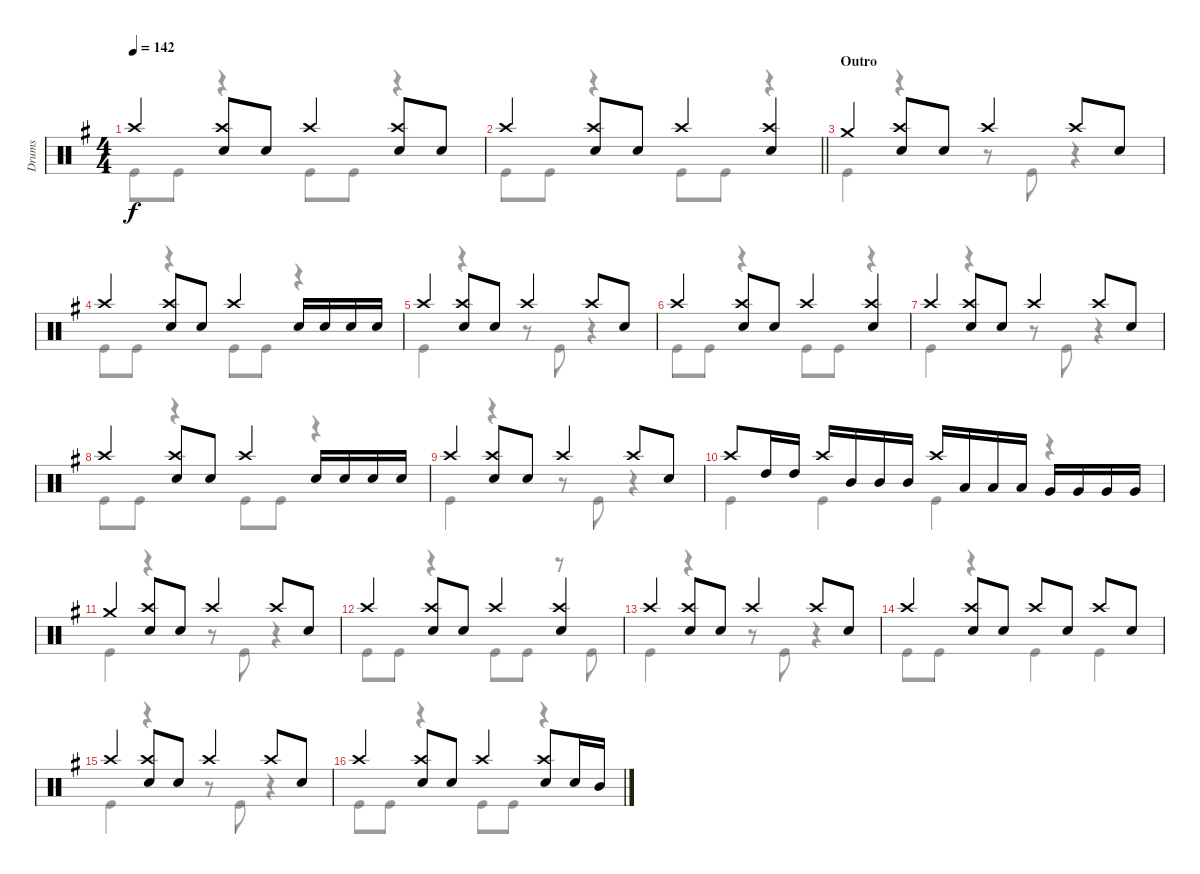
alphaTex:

\track ("Drums" "Drums") {instrument percussion}
\staff {score}
\articulation defaults
\voice
\ts (4 4)
\tempo 142
\clef neutral
\ks g "Crash high (hit)".4{dy f}
("Crash high (hit)" "Electric Snare (hit)").8 "Electric Snare (hit)".8 "Crash high (hit)".4 ("Crash high (hit)" "Electric Snare (hit)").8 "Electric Snare (hit)".8 |
\barLineRight lightlight "Crash high (hit)".4
("Crash high (hit)" "Electric Snare (hit)").8 "Electric Snare (hit)".8 "Crash high (hit)".4 ("Crash high (hit)" "Electric Snare (hit)").4 |
\section ("" "Outro")
"Crash medium (hit)".4 ("Crash high (hit)" "Electric Snare (hit)").8 "Electric Snare (hit)".8 "Crash high (hit)".4 "Crash high (hit)".8 "Electric Snare (hit)".8 |
"Crash high (hit)".4 ("Crash high (hit)" "Electric Snare (hit)").8 "Electric Snare (hit)".8 "Crash high (hit)".4 "Electric Snare (hit)".16 "Electric Snare (hit)".16 "Electric Snare (hit)".16 "Electric Snare (hit)".16 |
"Crash high (hit)".4 ("Crash high (hit)" "Electric Snare (hit)").8 "Electric Snare (hit)".8 "Crash high (hit)".4 "Crash high (hit)".8 "Electric Snare (hit)".8 |
"Crash high (hit)".4 ("Crash high (hit)" "Electric Snare (hit)").8 "Electric Snare (hit)".8 "Crash high (hit)".4 ("Crash high (hit)" "Electric Snare (hit)").4 |
"Crash high (hit)".4 ("Crash high (hit)" "Electric Snare (hit)").8 "Electric Snare (hit)".8 "Crash high (hit)".4 "Crash high (hit)".8 "Electric Snare (hit)".8 |
"Crash high (hit)".4 ("Crash high (hit)" "Electric Snare (hit)").8 "Electric Snare (hit)".8 "Crash high (hit)".4 "Electric Snare (hit)".16 "Electric Snare (hit)".16 "Electric Snare (hit)".16 "Electric Snare (hit)".16 |
"Crash high (hit)".4 ("Crash high (hit)" "Electric Snare (hit)").8 "Electric Snare (hit)".8 "Crash high (hit)".4 "Crash high (hit)".8 "Electric Snare (hit)".8 |
"Crash high (hit)".8 "High Tom (hit)".16 "High Tom (hit)".16 "Crash high (hit)".16 "Mid Tom (hit)".16 "Mid Tom (hit)".16 "Mid Tom (hit)".16 "Crash high (hit)".16 "Low Tom (hit)".16 "Low Tom (hit)".16 "Low Tom (hit)".16 "Very Low Tom (hit)".16 "Very Low Tom (hit)".16 "Very Low Tom (hit)".16 "Very Low Tom (hit)".16 |
"Crash medium (hit)".4 ("Crash high (hit)" "Electric Snare (hit)").8 "Electric Snare (hit)".8 "Crash high (hit)".4 "Crash high (hit)".8 "Electric Snare (hit)".8 |
"Crash high (hit)".4 ("Crash high (hit)" "Electric Snare (hit)").8 "Electric Snare (hit)".8 "Crash high (hit)".4 ("Crash high (hit)" "Electric Snare (hit)").4 |
"Crash high (hit)".4 ("Crash high (hit)" "Electric Snare (hit)").8 "Electric Snare (hit)".8 "Crash high (hit)".4 "Crash high (hit)".8 "Electric Snare (hit)".8 |
"Crash high (hit)".4 ("Crash high (hit)" "Electric Snare (hit)").8 "Electric Snare (hit)".8 "Crash high (hit)".8 "Electric Snare (hit)".8 "Crash high (hit)".8 "Electric Snare (hit)".8 |
"Crash high (hit)".4 ("Crash high (hit)" "Electric Snare (hit)").8 "Electric Snare (hit)".8 "Crash high (hit)".4 "Crash high (hit)".8 "Electric Snare (hit)".8 |
"Crash high (hit)".4 ("Crash high (hit)" "Electric Snare (hit)").8 "Electric Snare (hit)".8 "Crash high (hit)".4 ("Crash high (hit)" "Electric Snare (hit)").8 "Electric Snare (hit)".16 "Mid Tom (hit)".16
\voice
\clef neutral
\ottava regular
\simile none
\ks g "Kick (hit)".8{dy f} "Kick (hit)".8
r.4 "Kick (hit)".8 "Kick (hit)".8 r.4 |
\barLineRight lightlight "Kick (hit)".8 "Kick (hit)".8
r.4 "Kick (hit)".8 "Kick (hit)".8 r.4 |
"Kick (hit)".4 r.4 r.8 "Kick (hit)".8 r.4 |
"Kick (hit)".8 "Kick (hit)".8 r.4 "Kick (hit)".8 "Kick (hit)".8 r.4 |
"Kick (hit)".4 r.4 r.8 "Kick (hit)".8 r.4 |
"Kick (hit)".8 "Kick (hit)".8 r.4 "Kick (hit)".8 "Kick (hit)".8 r.4 |
"Kick (hit)".4 r.4 r.8 "Kick (hit)".8 r.4 |
"Kick (hit)".8 "Kick (hit)".8 r.4 "Kick (hit)".8 "Kick (hit)".8 r.4 |
"Kick (hit)".4 r.4 r.8 "Kick (hit)".8 r.4 |
"Kick (hit)".4 "Kick (hit)".4 "Kick (hit)".4 r.4 |
"Kick (hit)".4 r.4 r.8 "Kick (hit)".8 r.4 |
"Kick (hit)".8 "Kick (hit)".8 r.4 "Kick (hit)".8 "Kick (hit)".8 r.8 "Kick (hit)".8 |
"Kick (hit)".4 r.4 r.8 "Kick (hit)".8 r.4 |
"Kick (hit)".8 "Kick (hit)".8 r.4 "Kick (hit)".4 "Kick (hit)".4 |
"Kick (hit)".4 r.4 r.8 "Kick (hit)".8 r.4 |
"Kick (hit)".8 "Kick (hit)".8 r.4 "Kick (hit)".8 "Kick (hit)".8 r.4
